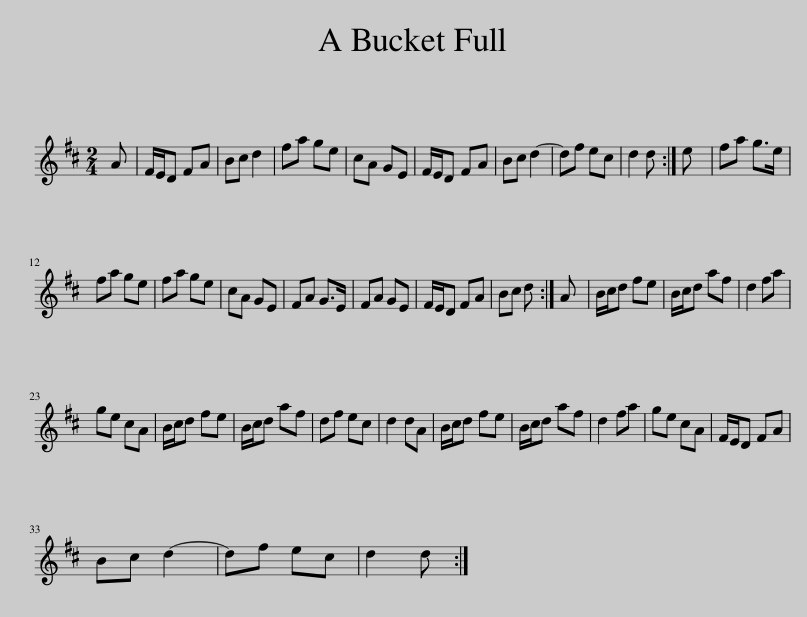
X:1
L:1/8
M:2/4
I:linebreak $
K:D
V:1 treble
V:1
 A | F/E/D FA | Bc d2 | fa ge | cA GE | %5
 F/E/D FA | Bc d2- | df ec | d2 d :| e | %10
 fa g>e |$ fa ge | fa ge | cA GE | FA G>E | %15
 FA GE | F/E/D FA | Bc d :| A | B/c/d fe | %20
 B/c/d af | d2 fa |$ ge cA | B/c/d fe | B/c/d af | %25
 df ec | d2 dA | B/c/d fe | B/c/d af | d2 fa | %30
 ge cA | F/E/D FA |$ Bc d2- | df ec | d2 d :| %35
